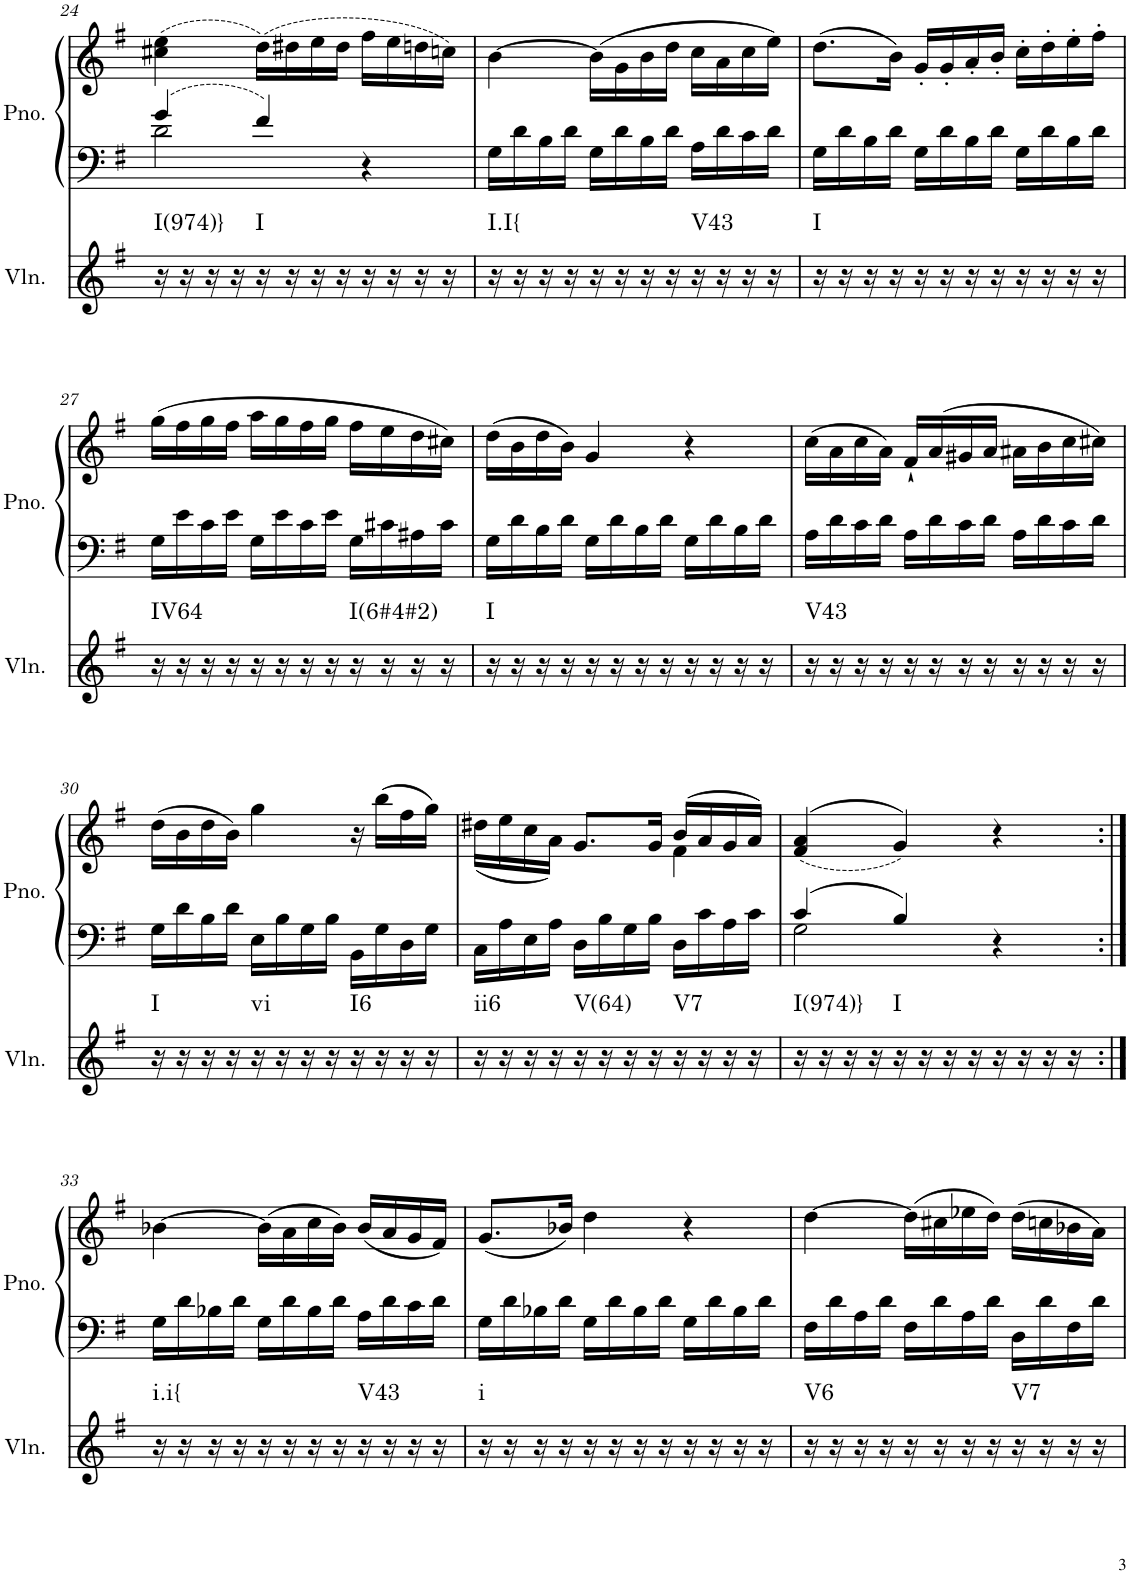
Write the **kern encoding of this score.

**kern	**harte	**kern	**kern
*part2	*part2	*part1	*part1
*staff3	*	*staff2	*staff1
*I"Violin	*	*I"Piano, Piano right	*
*I'Vln.	*	*I'Pno.	*
!!LO:PB:g=z
*clefG2	*	*clefF4	*clefG2
*k[f#]	*	*k[f#]	*k[f#]
*M3/4	*	*M3/4	*M3/4
=24	=24	=24	=24
*	*	*^	*
!	!LO:H:kt=I(974)}	!	!	!
16r	N	4g/	2d\	(4cc#X\ 4ee\
16r	.	.	.	.
16r	.	.	.	.
16r	.	.	.	.
!	!LO:H:kt=I	!	!	!
16r	N	4f#/	.	(16dd\LL)
16r	.	.	.	16dd#X\
16r	.	.	.	16ee\
16r	.	.	.	16dd#\JJ
16r	.	4r	4ryy	16ff#\LL
16r	.	.	.	16ee\
16r	.	.	.	16ddn\
16r	.	.	.	16ccn\JJ)
*	*	*v	*v	*
=25	=25	=25	=25
!	!LO:H:kt=I.I{	!	!
16r	N	16G\LL	[4b\
16r	.	16d\	.
16r	.	16B\	.
16r	.	16d\JJ	.
16r	.	16G\LL	(16b\LL]
16r	.	16d\	16g\
16r	.	16B\	16b\
16r	.	16d\JJ	16dd\JJ
!	!LO:H:kt=V43	!	!
16r	N	16A\LL	16cc\LL
16r	.	16d\	16a\
16r	.	16c\	16cc\
16r	.	16d\JJ	16ee\JJ)
=26	=26	=26	=26
!	!LO:H:kt=I	!	!
16r	N	16G\LL	(8.dd\L
16r	.	16d\	.
16r	.	16B\	.
16r	.	16d\JJ	16b\Jk)
16r	.	16G\LL	16g'/LL
16r	.	16d\	16g'/
16r	.	16B\	16a'/
16r	.	16d\JJ	16b'/JJ
16r	.	16G\LL	16cc'\LL
16r	.	16d\	16dd'\
16r	.	16B\	16ee'\
16r	.	16d\JJ	16ff#'\JJ
!!LO:LB:g=z
=27	=27	=27	=27
!	!LO:H:kt=IV64	!	!
16r	N	16G\LL	(16gg\LL
16r	.	16e\	16ff#\
16r	.	16c\	16gg\
16r	.	16e\JJ	16ff#\JJ
16r	.	16G\LL	16aa\LL
16r	.	16e\	16gg\
16r	.	16c\	16ff#\
16r	.	16e\JJ	16gg\JJ
!	!LO:H:kt=I(6#4#2)	!	!
16r	N	16G\LL	16ff#\LL
16r	.	16c#X\	16ee\
16r	.	16A#X\	16dd\
16r	.	16c#\JJ	16cc#X\JJ)
=28	=28	=28	=28
!	!LO:H:kt=I	!	!
16r	N	16G\LL	(16dd\LL
16r	.	16d\	16b\
16r	.	16B\	16dd\
16r	.	16d\JJ	16b\JJ)
16r	.	16G\LL	4g/
16r	.	16d\	.
16r	.	16B\	.
16r	.	16d\JJ	.
16r	.	16G\LL	4r
16r	.	16d\	.
16r	.	16B\	.
16r	.	16d\JJ	.
=29	=29	=29	=29
!	!LO:H:kt=V43	!	!
16r	N	16A\LL	(16cc\LL
16r	.	16d\	16a\
16r	.	16c\	16cc\
16r	.	16d\JJ	16a\JJ)
16r	.	16A\LL	16f#`/LL
16r	.	16d\	(16a/
16r	.	16c\	16g#X/
16r	.	16d\JJ	16a/JJ
16r	.	16A\LL	16a#X\LL
16r	.	16d\	16b\
16r	.	16c\	16cc\
16r	.	16d\JJ	16cc#X\JJ)
!!LO:LB:g=z
=30	=30	=30	=30
!	!LO:H:kt=I	!	!
16r	N	16G\LL	(16dd\LL
16r	.	16d\	16b\
16r	.	16B\	16dd\
16r	.	16d\JJ	16b\JJ)
!	!LO:H:kt=vi	!	!
16r	N	16E\LL	4gg\
16r	.	16B\	.
16r	.	16G\	.
16r	.	16B\JJ	.
!	!LO:H:kt=I6	!	!
16r	N	16BB\LL	16r
16r	.	16G\	(16bb\LL
16r	.	16D\	16ff#\
16r	.	16G\JJ	16gg\JJ)
=31	=31	=31	=31
*	*	*	*^
!	!LO:H:kt=ii6	!	!	!
16r	N	16C\LL	(<16dd#X\LL	2ryy
16r	.	16A\	16ee\	.
16r	.	16E\	16cc\	.
16r	.	16A\JJ	16a\JJ)	.
!	!LO:H:kt=V(64)	!	!	!
16r	N	16D\LL	8.g/L	.
16r	.	16B\	.	.
16r	.	16G\	.	.
16r	.	16B\JJ	16g/Jk	.
!	!LO:H:kt=V7	!	!	!
16r	N	16D\LL	(16b/LL	4f#\
16r	.	16c\	16a/	.
16r	.	16A\	16g/	.
16r	.	16c\JJ	16a/JJ)	.
*	*	*	*v	*v
=32	=32	=32	=32
*	*	*^	*
!	!LO:H:kt=I(974)}	!	!	!
16r	N	4c/	2G\	(>(4f#/ 4a/
16r	.	.	.	.
16r	.	.	.	.
16r	.	.	.	.
!	!LO:H:kt=I	!	!	!
16r	N	4B/	.	4g/))
16r	.	.	.	.
16r	.	.	.	.
16r	.	.	.	.
16r	.	4r	4ryy	4r
16r	.	.	.	.
16r	.	.	.	.
16r	.	.	.	.
*	*	*v	*v	*
!!LO:LB:g=z
=33:|!	=33:|!	=33:|!	=33:|!
!	!LO:H:kt=i.i{	!	!
16r	N	16G\LL	[4b-X\
16r	.	16d\	.
16r	.	16B-X\	.
16r	.	16d\JJ	.
16r	.	16G\LL	(16b-\LL]
16r	.	16d\	16a\
16r	.	16B-\	16cc\
16r	.	16d\JJ	16b-\JJ)
!	!LO:H:kt=V43	!	!
16r	N	16A\LL	(16b-/LL
16r	.	16d\	16a/
16r	.	16c\	16g/
16r	.	16d\JJ	16f#/JJ)
=34	=34	=34	=34
!	!LO:H:kt=i	!	!
16r	N	16G\LL	(8.g/L
16r	.	16d\	.
16r	.	16B-X\	.
16r	.	16d\JJ	16b-X/Jk)
16r	.	16G\LL	4dd\
16r	.	16d\	.
16r	.	16B-\	.
16r	.	16d\JJ	.
16r	.	16G\LL	4r
16r	.	16d\	.
16r	.	16B-\	.
16r	.	16d\JJ	.
=35	=35	=35	=35
!	!LO:H:kt=V6	!	!
16r	N	16F#\LL	[4dd\
16r	.	16d\	.
16r	.	16A\	.
16r	.	16d\JJ	.
16r	.	16F#\LL	(16dd\LL]
16r	.	16d\	16cc#X\
16r	.	16A\	16ee-X\
16r	.	16d\JJ	16dd\JJ)
!	!LO:H:kt=V7	!	!
16r	N	16D\LL	(16dd\LL
16r	.	16d\	16ccn\
16r	.	16F#\	16b-X\
16r	.	16d\JJ	16a\JJ)
=	=	=	=
*-	*-	*-	*-
